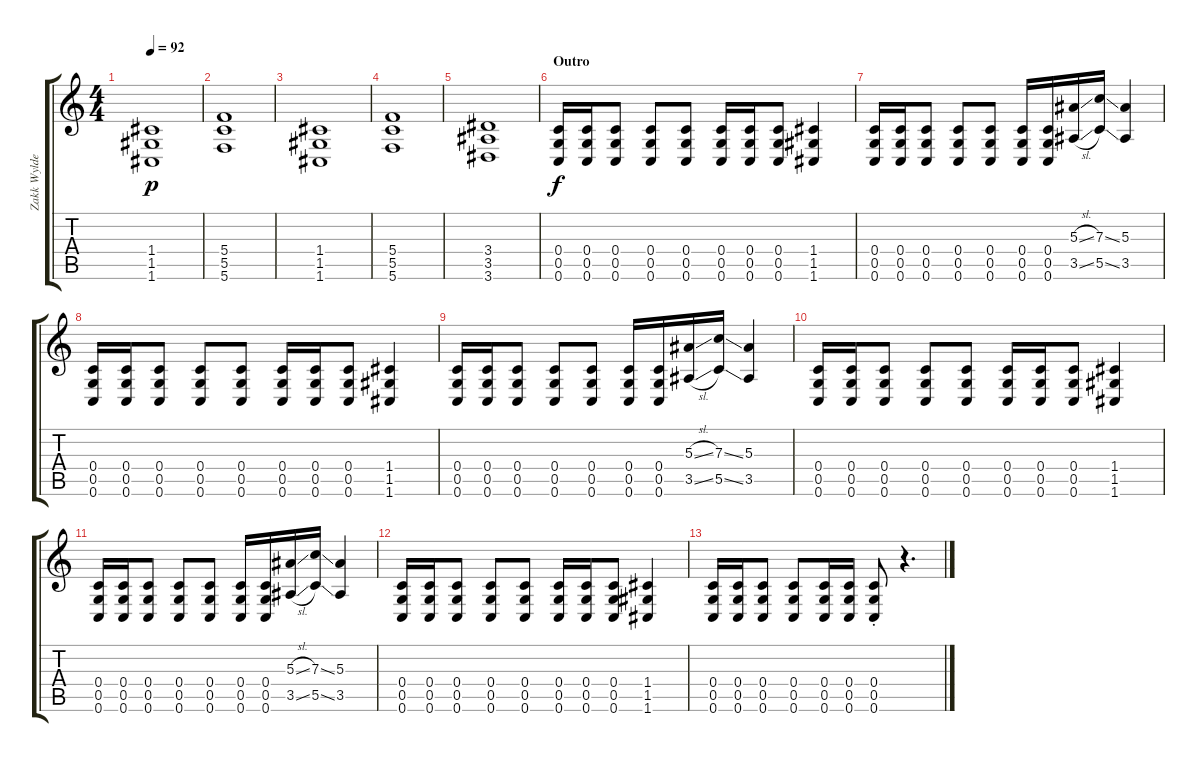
\track ("Zakk Wylde" "Zakk Wylde") {instrument distortionguitar}
\staff {score tabs}
\tuning (D4 A3 F3 C3 G2 C2) {hide}
\ts (4 4)
\tempo 92
\clef g2
\ks c
(1.4 1.5 1.6).1{dy p} |
(5.4 5.5 5.6).1 |
(1.4 1.5 1.6).1 |
(5.4 5.5 5.6).1 |
(3.4 3.5 3.6).1 |
\section ("" "Outro")
(0.4 0.5 0.6).16{dy f} (0.4 0.5 0.6).16 (0.4 0.5 0.6).8 (0.4 0.5 0.6).8 (0.4 0.5 0.6).8 (0.4 0.5 0.6).16 (0.4 0.5 0.6).16 (0.4 0.5 0.6).8 (1.4 1.5 1.6).4 |
(0.4 0.5 0.6).16 (0.4 0.5 0.6).16 (0.4 0.5 0.6).8 (0.4 0.5 0.6).8 (0.4 0.5 0.6).8 (0.4 0.5 0.6).16 (0.4 0.5 0.6).16 (5.3{sl} 3.5{sl}).16 (7.3{ss} 5.5{ss}).16 (5.3 3.5).4 |
(0.4 0.5 0.6).16 (0.4 0.5 0.6).16 (0.4 0.5 0.6).8 (0.4 0.5 0.6).8 (0.4 0.5 0.6).8 (0.4 0.5 0.6).16 (0.4 0.5 0.6).16 (0.4 0.5 0.6).8 (1.4 1.5 1.6).4 |
(0.4 0.5 0.6).16 (0.4 0.5 0.6).16 (0.4 0.5 0.6).8 (0.4 0.5 0.6).8 (0.4 0.5 0.6).8 (0.4 0.5 0.6).16 (0.4 0.5 0.6).16 (5.3{sl} 3.5{sl}).16 (7.3{ss} 5.5{ss}).16 (5.3 3.5).4 |
(0.4 0.5 0.6).16 (0.4 0.5 0.6).16 (0.4 0.5 0.6).8 (0.4 0.5 0.6).8 (0.4 0.5 0.6).8 (0.4 0.5 0.6).16 (0.4 0.5 0.6).16 (0.4 0.5 0.6).8 (1.4 1.5 1.6).4 |
(0.4 0.5 0.6).16 (0.4 0.5 0.6).16 (0.4 0.5 0.6).8 (0.4 0.5 0.6).8 (0.4 0.5 0.6).8 (0.4 0.5 0.6).16 (0.4 0.5 0.6).16 (5.3{sl} 3.5{sl}).16 (7.3{ss} 5.5{ss}).16 (5.3 3.5).4 |
(0.4 0.5 0.6).16 (0.4 0.5 0.6).16 (0.4 0.5 0.6).8 (0.4 0.5 0.6).8 (0.4 0.5 0.6).8 (0.4 0.5 0.6).16 (0.4 0.5 0.6).16 (0.4 0.5 0.6).8 (1.4 1.5 1.6).4 |
(0.4 0.5 0.6).16 (0.4 0.5 0.6).16 (0.4 0.5 0.6).8 (0.4 0.5 0.6).8 (0.4 0.5 0.6).16 (0.4 0.5 0.6).16 (0.4{st} 0.5{st} 0.6{st}).8 r.4{d}
